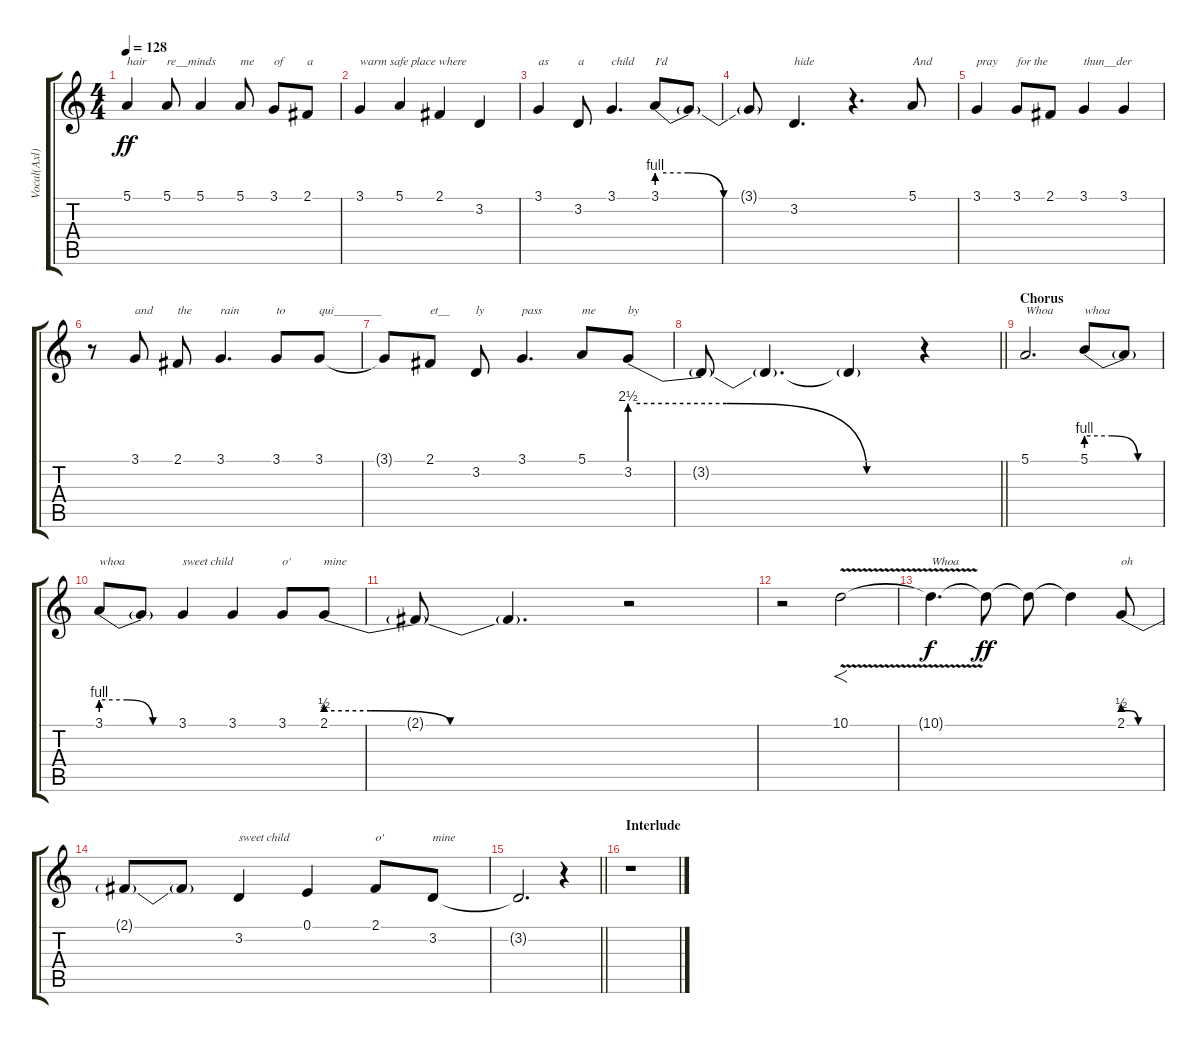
\track ("Vocal(Axl)" "Vocal(Axl)") {instrument lead2sawtooth}
\staff {score tabs}
\tuning (E4 B3 G3 D3 A2 E2) {hide}
\ts (4 4)
\tempo 128
\clef g2
\ks c
5.1.4{txt "hair" dy ff} 5.1.8{txt "re__minds"} 5.1.4 5.1.8{txt "me"} 3.1.8{txt "of"} 2.1.8{txt "a"} |
3.1.4{txt "warm safe place where"} 5.1.4 2.1.4 3.2.4 |
3.1.4{txt "as"} 3.2.8{txt "a"} 3.1.4{d txt "child"} 3.1{be (custom 0 4 14 4 30 0 40 0 60 0)}.8{txt "I'd"} 3.1{t}.8 |
3.1{t}.8 3.2.4{d txt "hide"} r.4{d} 5.1.8{txt "And"} |
3.1.4{txt "pray"} 3.1.8{txt "for the"} 2.1.8 3.1.4{txt "thun__der"} 3.1.4 |
r.8 3.1.8{txt "and"} 2.1.8{txt "the"} 3.1.4{d txt "rain"} 3.1.8{txt "to"} 3.1.8{txt "qui________"} |
3.1{t}.8 2.1.8{txt "et__"} 3.2.8{txt "ly"} 3.1.4{d txt "pass"} 5.1.8{txt "me"} 3.2{be (custom 0 10 20 10 49 0 54 0 60 0)}.8{txt "by"} |
\barLineRight lightlight
3.2{t}.8 3.2{t}.4{d} 3.2{t}.4 r.4 |
\section ("" "Chorus")
5.1.2{d txt "Whoa"} 5.1{be (custom 0 4 20 4 40 0 60 0)}.8{txt "whoa"} 5.1{t}.8 |
3.1{be (custom 0 4 20 4 40 0 60 0)}.8{txt "whoa"} 3.1{t}.8 3.1.4{txt "sweet child"} 3.1.4 3.1.8{txt "o'"} 2.1{be (custom 0 2 9 2 25 0 40 0 60 0)}.8{txt "mine"} |
2.1{t}.8 2.1{t}.4{d} r.2 |
r.2 10.1{v}.2{f} |
10.1{t}.4{d txt "Whoa" dy f} 10.1{t}.8{dy ff} 10.1{t}.8 10.1{t}.4 2.1{be (custom 0 2 10 2 25 0 40 0 60 0)}.8{txt "oh"} |
2.1{t}.8 2.1{t}.8 3.2.4{txt "sweet child"} 0.1.4 2.1.8{txt "o'"} 3.2.8{txt "mine"} |
\barLineRight lightlight
3.2{t}.2{d} r.4 |
\section ("" "Interlude")
r.1
